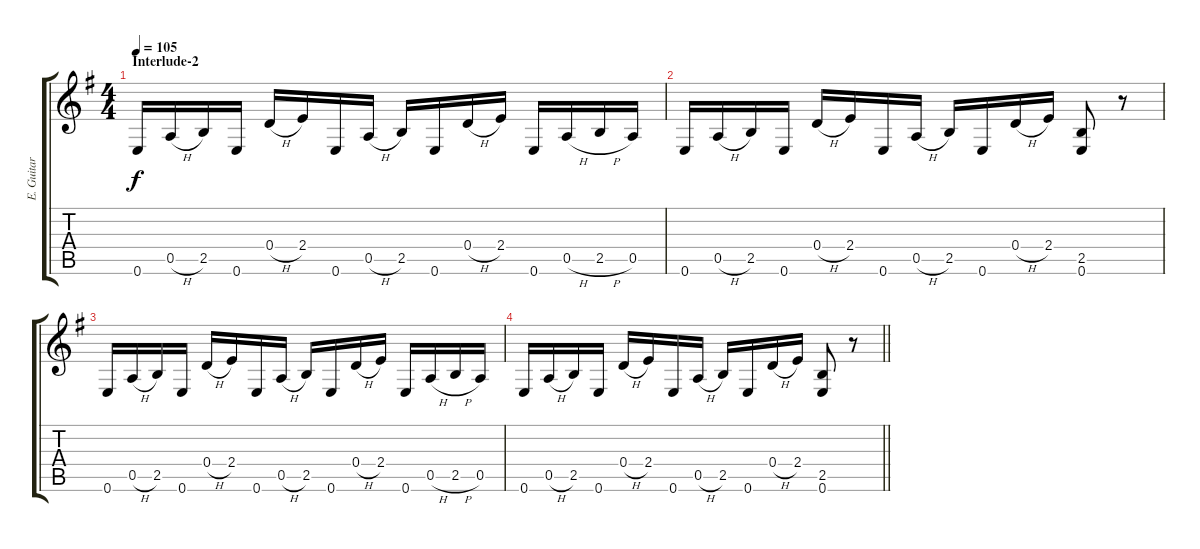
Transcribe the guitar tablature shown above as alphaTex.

\track ("E. Guitar II" "E. Guitar ") {instrument overdrivenguitar}
\staff {score tabs}
\tuning (E4 B3 G3 D3 A2 E2) {hide}
\ts (4 4)
\section ("" "Interlude-2")
\tempo 105
\clef g2
\ks g
0.6.16{dy f} 0.5{h}.16 2.5.16 0.6.16 0.4{h}.16 2.4.16 0.6.16 0.5{h}.16 2.5.16 0.6.16 0.4{h}.16 2.4.16 0.6.16 0.5{h}.16 2.5{h}.16 0.5.16 |
0.6.16 0.5{h}.16 2.5.16 0.6.16 0.4{h}.16 2.4.16 0.6.16 0.5{h}.16 2.5.16 0.6.16 0.4{h}.16 2.4.16 (2.5 0.6).8 r.8 |
0.6.16 0.5{h}.16 2.5.16 0.6.16 0.4{h}.16 2.4.16 0.6.16 0.5{h}.16 2.5.16 0.6.16 0.4{h}.16 2.4.16 0.6.16 0.5{h}.16 2.5{h}.16 0.5.16 |
\barLineRight lightlight
0.6.16 0.5{h}.16 2.5.16 0.6.16 0.4{h}.16 2.4.16 0.6.16 0.5{h}.16 2.5.16 0.6.16 0.4{h}.16 2.4.16 (2.5 0.6).8 r.8
